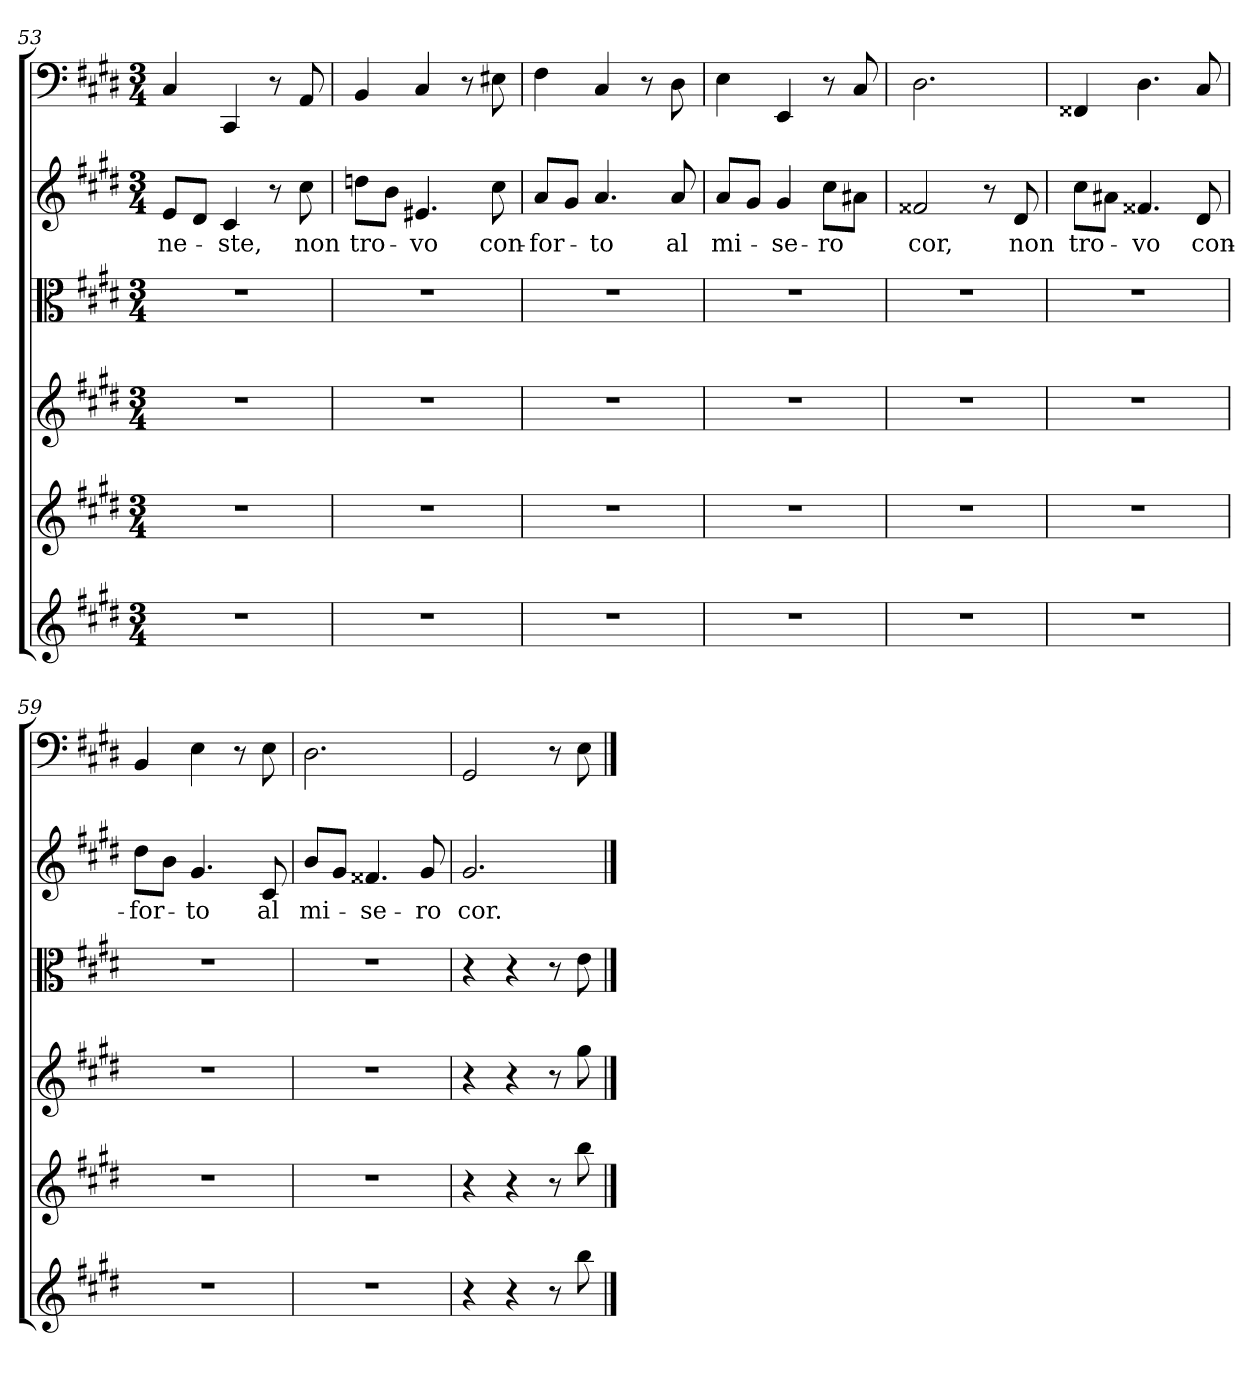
**kern	**kern	**kern	**kern	**kern	**text	**kern
*part6	*part5	*part4	*part3	*part2	*part2	*part1
*staff6	*staff5	*staff4	*staff3	*staff2	*staff2	*staff1
*clefG2	*clefG2	*clefG2	*clefC3	*clefG2	*	*clefF4
*k[f#c#g#d#]	*k[f#c#g#d#]	*k[f#c#g#d#]	*k[f#c#g#d#]	*k[f#c#g#d#]	*	*k[f#c#g#d#]
*E:	*E:	*E:	*E:	*E:	*	*E:
*M3/4	*M3/4	*M3/4	*M3/4	*M3/4	*	*M3/4
=53	=53	=53	=53	=53	=53	=53
2.r	2.r	2.r	2.r	8e/L	-ne-	4C#/
.	.	.	.	8d#/J	.	.
.	.	.	.	4c#/	-ste,	4CC#/
.	.	.	.	8r	.	8r
.	.	.	.	8cc#\	non	8AA/
=54	=54	=54	=54	=54	=54	=54
2.r	2.r	2.r	2.r	8ddn\L	tro-	4BB/
.	.	.	.	8b\J	.	.
.	.	.	.	4.e#X/	-vo	4C#/
.	.	.	.	.	.	8r
.	.	.	.	8cc#\	con-	8E#X\
=55	=55	=55	=55	=55	=55	=55
2.r	2.r	2.r	2.r	8a/L	-for-	4F#\
.	.	.	.	8g#/J	.	.
.	.	.	.	4.a/	-to	4C#/
.	.	.	.	.	.	8r
.	.	.	.	8a/	al	8D#\
=56	=56	=56	=56	=56	=56	=56
2.r	2.r	2.r	2.r	8a/L	mi-	4E\
.	.	.	.	8g#/J	.	.
.	.	.	.	4g#/	-se-	4EE/
.	.	.	.	8cc#\L	-ro	8r
.	.	.	.	8a#X\J	.	8C#/
=57	=57	=57	=57	=57	=57	=57
2.r	2.r	2.r	2.r	2f##X/	cor,	2.D#\
.	.	.	.	8r	.	.
.	.	.	.	8d#/	non	.
=58	=58	=58	=58	=58	=58	=58
2.r	2.r	2.r	2.r	8cc#\L	tro-	4FF##X/
.	.	.	.	8a#X\J	.	.
.	.	.	.	4.f##X/	-vo	4.D#\
.	.	.	.	8d#/	con-	8C#/
=59	=59	=59	=59	=59	=59	=59
2.r	2.r	2.r	2.r	8dd#\L	-for-	4BB/
.	.	.	.	8b\J	.	.
.	.	.	.	4.g#/	-to	4E\
.	.	.	.	.	.	8r
.	.	.	.	8c#/	al	8E\
=60	=60	=60	=60	=60	=60	=60
2.r	2.r	2.r	2.r	8b/L	mi-	2.D#\
.	.	.	.	8g#/J	.	.
.	.	.	.	4.f##X/	-se-	.
.	.	.	.	8g#/	-ro	.
=61	=61	=61	=61	=61	=61	=61
4r	4r	4r	4r	2.g#/	cor.	2GG#/
4r	4r	4r	4r	.	.	.
8r	8r	8r	8r	.	.	8r
8bb\	8bb\	8gg#\	8e\	.	.	8E\
==	==	==	==	==	==	==
*-	*-	*-	*-	*-	*-	*-
